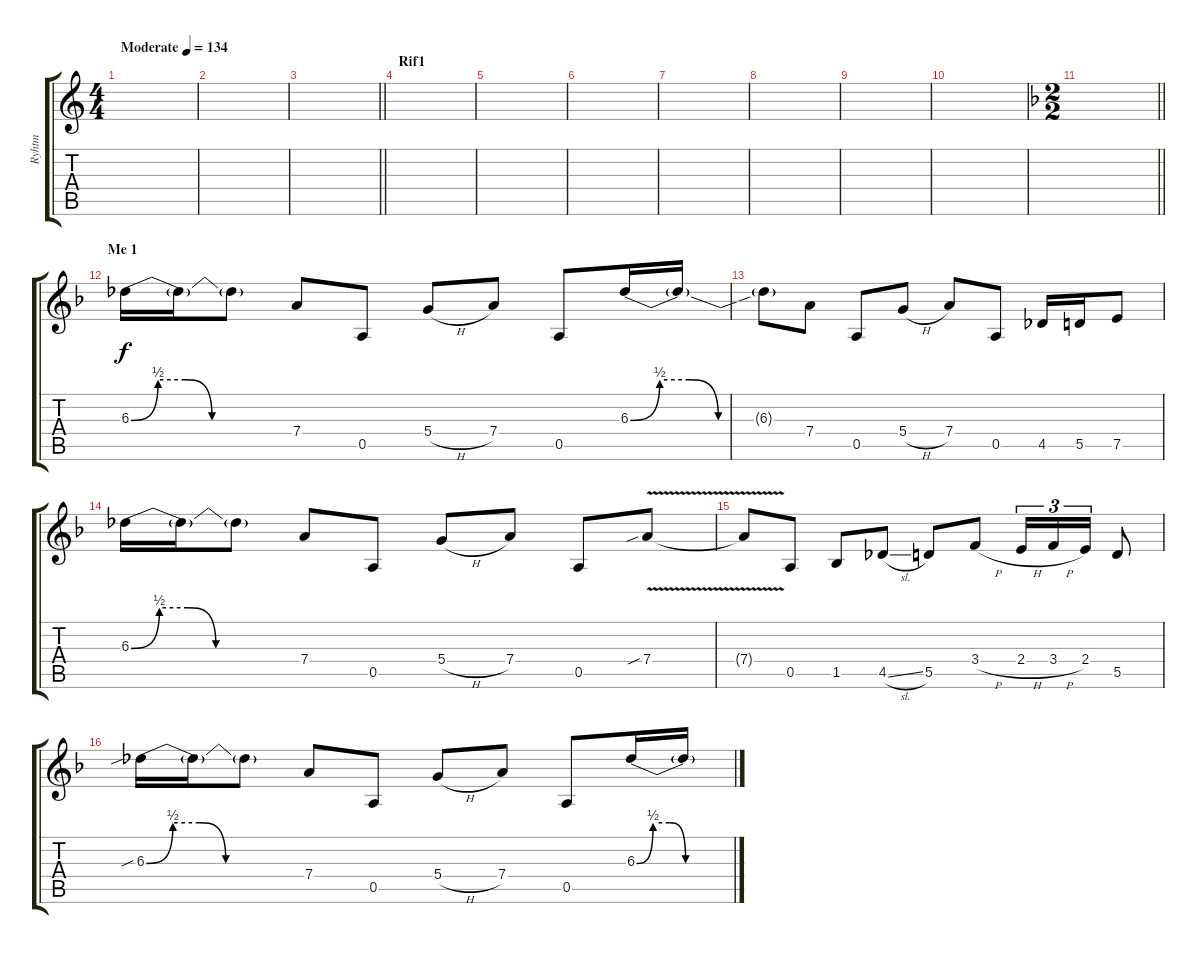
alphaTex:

\track ("Ryhtm" "Ryhtm") {instrument overdrivenguitar}
\staff {score tabs}
\tuning (E4 B3 G3 D3 A2 E2) {hide}
\ts (4 4)
\tempo (134 "Moderate")
\clef g2
\ks c
|
|
\barLineRight lightlight
|
\section ("" "Rif1")
|
|
|
|
|
|
|
\ts (2 2)
\barLineRight lightlight
\ks f
|
\section ("" "Me 1")
6.3{be (custom 0 0 10 2 20 2 30 0 60 0)}.16 6.3{t}.16 6.3{t}.8 7.4.8 0.5.8 5.4{h}.8 7.4.8 0.5.8 6.3{be (custom 0 0 10 2 20 2 30 0 60 0)}.16 6.3{t}.16 |
6.3{t}.8 7.4.8 0.5.8 5.4{h}.8 7.4.8 0.5.8 4.5.16 5.5.16 7.5.8 |
6.3{be (custom 0 0 10 2 20 2 30 0 60 0)}.16 6.3{t}.16 6.3{t}.8 7.4.8 0.5.8 5.4{h}.8 7.4.8 0.5.8 7.4{v sib}.8 |
7.4{t}.8 0.5.8 1.5.8 4.5{sl}.8 5.5.8 3.4{h}.8 2.4{h}.16{tu (3 2)} 3.4{h}.16{tu (3 2)} 2.4.16{tu (3 2)} 5.5.8 |
6.3{be (custom 0 0 10 2 20 2 30 0 60 0) sib}.16 6.3{t}.16 6.3{t}.8 7.4.8 0.5.8 5.4{h}.8 7.4.8 0.5.8 6.3{be (custom 0 0 10 2 20 2 30 0 60 0)}.16 6.3{t}.16
